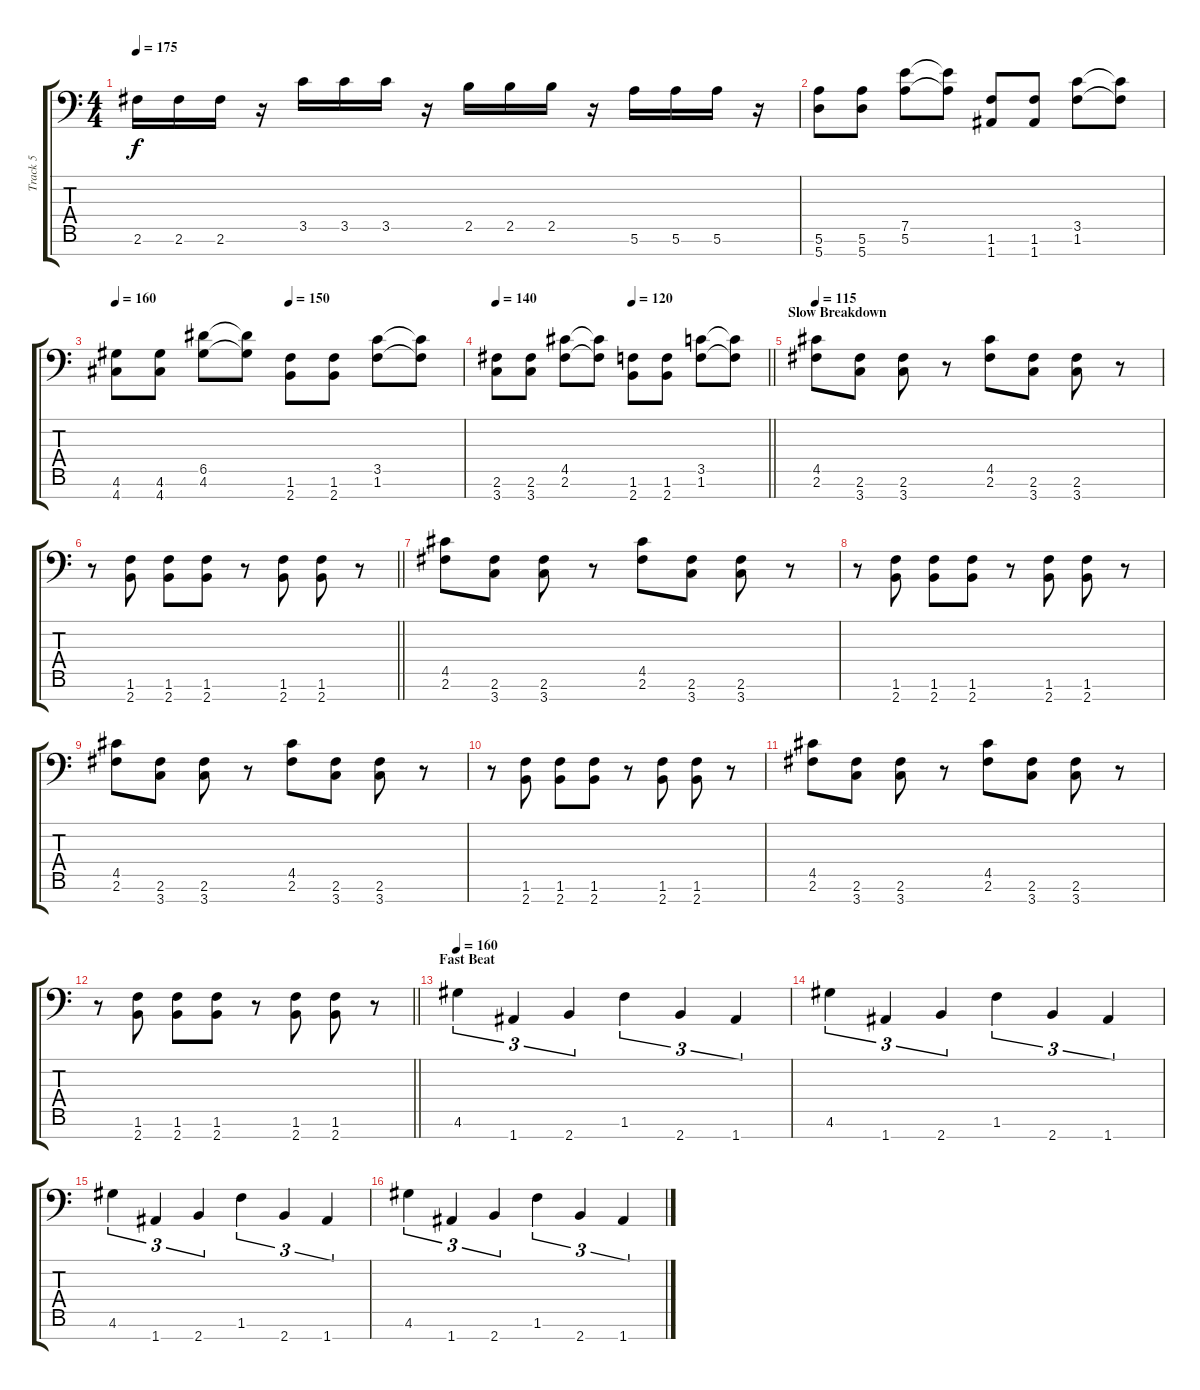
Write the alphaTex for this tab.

\track ("Track 5" "Track 5") {instrument distortionguitar}
\staff {score tabs}
\tuning (E4 B3 G3 D3 A2 E2 A1) {hide}
\ts (4 4)
\tempo 175
\clef f4
\ks c
2.6.16{dy f} 2.6.16 2.6.16 r.16 3.5.16 3.5.16 3.5.16 r.16 2.5.16 2.5.16 2.5.16 r.16 5.6.16 5.6.16 5.6.16 r.16 |
(5.6 5.7).8 (5.6 5.7).8 (7.5 5.6).8 (7.5{t} 5.6{t}).8 (1.6 1.7).8 (1.6 1.7).8 (3.5 1.6).8 (3.5{t} 1.6{t}).8 |
\tempo 160
\tempo (150 0.5)
(4.6 4.7).8 (4.6 4.7).8 (6.5 4.6).8 (6.5{t} 4.6{t}).8 (1.6 2.7).8 (1.6 2.7).8 (3.5 1.6).8 (3.5{t} 1.6{t}).8 |
\tempo 140
\tempo (120 0.5)
\barLineRight lightlight
(2.6 3.7).8 (2.6 3.7).8 (4.5 2.6).8 (4.5{t} 2.6{t}).8 (1.6 2.7).8 (1.6 2.7).8 (3.5 1.6).8 (3.5{t} 1.6{t}).8 |
\section ("" "Slow Breakdown")
\tempo 115
(4.5 2.6).8 (2.6 3.7).8 (2.6 3.7).8 r.8 (4.5 2.6).8 (2.6 3.7).8 (2.6 3.7).8 r.8 |
\barLineRight lightlight
r.8 (1.6 2.7).8 (1.6 2.7).8 (1.6 2.7).8 r.8 (1.6 2.7).8 (1.6 2.7).8 r.8 |
(4.5 2.6).8 (2.6 3.7).8 (2.6 3.7).8 r.8 (4.5 2.6).8 (2.6 3.7).8 (2.6 3.7).8 r.8 |
r.8 (1.6 2.7).8 (1.6 2.7).8 (1.6 2.7).8 r.8 (1.6 2.7).8 (1.6 2.7).8 r.8 |
(4.5 2.6).8 (2.6 3.7).8 (2.6 3.7).8 r.8 (4.5 2.6).8 (2.6 3.7).8 (2.6 3.7).8 r.8 |
r.8 (1.6 2.7).8 (1.6 2.7).8 (1.6 2.7).8 r.8 (1.6 2.7).8 (1.6 2.7).8 r.8 |
(4.5 2.6).8 (2.6 3.7).8 (2.6 3.7).8 r.8 (4.5 2.6).8 (2.6 3.7).8 (2.6 3.7).8 r.8 |
\barLineRight lightlight
r.8 (1.6 2.7).8 (1.6 2.7).8 (1.6 2.7).8 r.8 (1.6 2.7).8 (1.6 2.7).8 r.8 |
\section ("" "Fast Beat")
\tempo 160
4.6.4{tu (3 2)} 1.7.4{tu (3 2)} 2.7.4{tu (3 2)} 1.6.4{tu (3 2)} 2.7.4{tu (3 2)} 1.7.4{tu (3 2)} |
4.6.4{tu (3 2)} 1.7.4{tu (3 2)} 2.7.4{tu (3 2)} 1.6.4{tu (3 2)} 2.7.4{tu (3 2)} 1.7.4{tu (3 2)} |
4.6.4{tu (3 2)} 1.7.4{tu (3 2)} 2.7.4{tu (3 2)} 1.6.4{tu (3 2)} 2.7.4{tu (3 2)} 1.7.4{tu (3 2)} |
4.6.4{tu (3 2)} 1.7.4{tu (3 2)} 2.7.4{tu (3 2)} 1.6.4{tu (3 2)} 2.7.4{tu (3 2)} 1.7.4{tu (3 2)}
